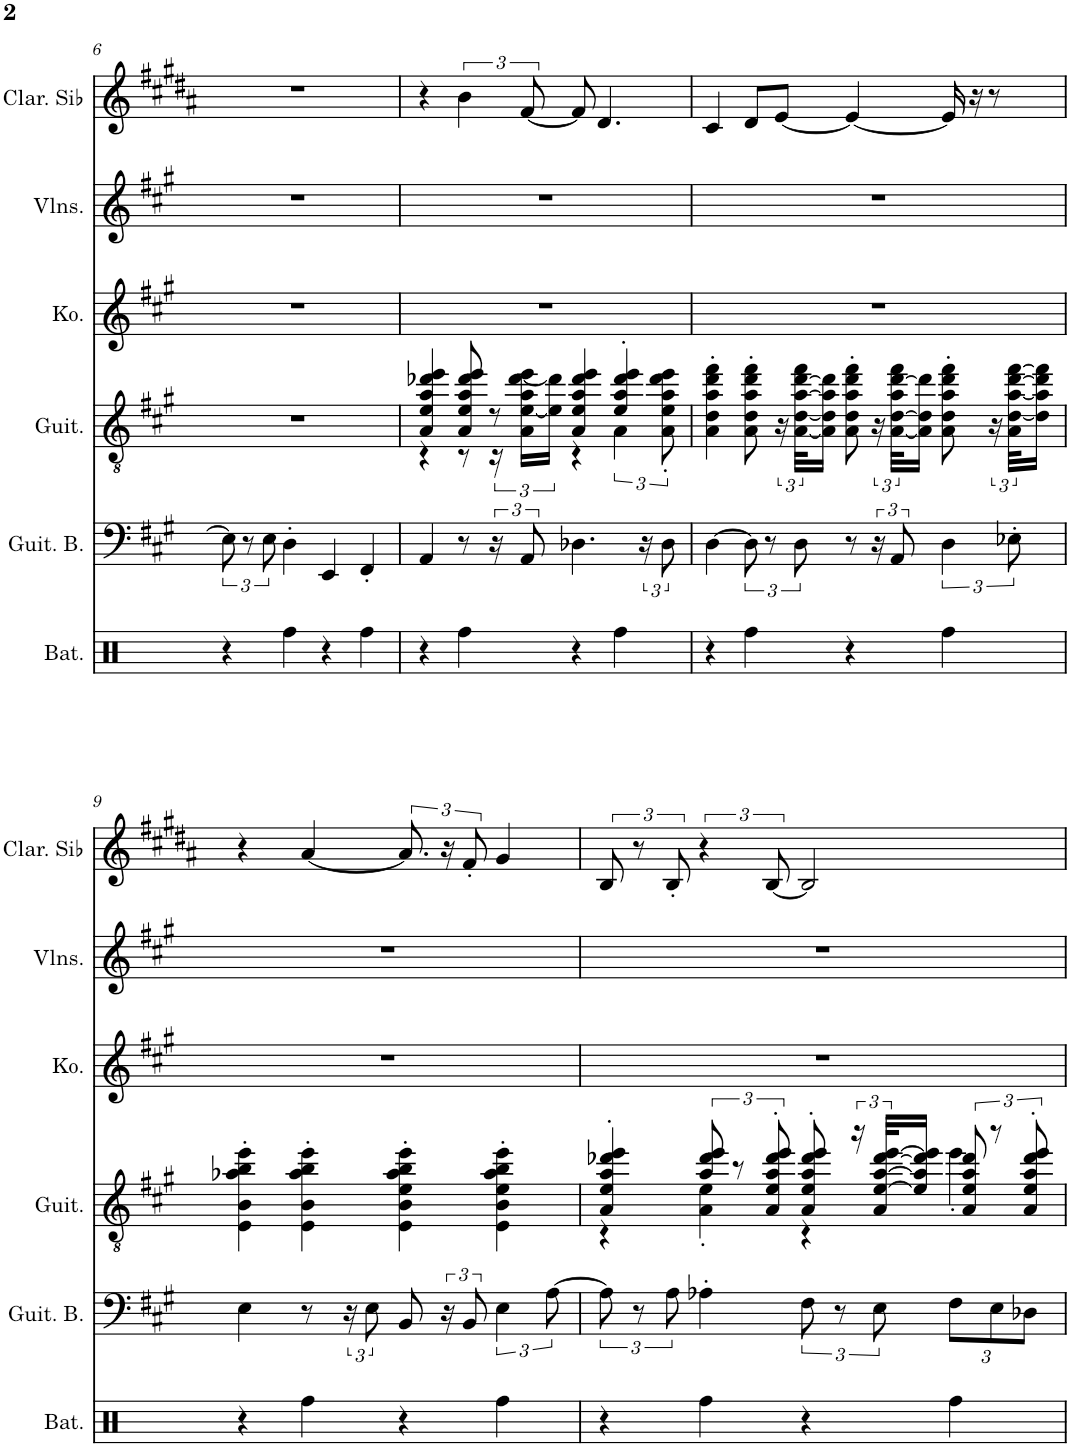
**kern	**kern	**kern	**kern	**kern	**kern
*part6	*part5	*part4	*part3	*part2	*part1
*staff6	*staff5	*staff4	*staff3	*staff2	*staff1
*I"Batterie, Drums	*I"Guitare Basse	*I"Guitare acoustique, Acoustic Guitar (steel)	*I"Koto, Koto	*I"Violons, String Ensemble 1	*I"Clarinette en Sib
*I'Bat.	*I'Guit. B.	*I'Guit.	*I'Ko.	*I'Vlns.	*I'Clar. Sib
!!LO:PB:g=z
*clefX	*clefF4	*clefGv2	*clefG2	*clefG2	*clefG2
*	*Trd7c12	*	*	*	*Trd1c2
*k[]	*k[f#c#g#]	*k[f#c#g#]	*k[f#c#g#]	*k[f#c#g#]	*k[f#c#g#d#a#]
*M4/4	*M4/4	*M4/4	*M4/4	*M4/4	*M4/4
=6	=6	=6	=6	=6	=6
4r	12E\]	1r	1r	1r	1r
.	12r	.	.	.	.
.	12E\	.	.	.	.
4Rff\	4D'\	.	.	.	.
4r	4EE/	.	.	.	.
4Rff\	4FF#'/	.	.	.	.
=7	=7	=7	=7	=7	=7
*	*	*^	*	*	*
4r	4AA/	4A/ 4e/ 4a/ 4dd-X/ 4ee/	4r	1r	1r	4r
4Rff\	8r	8A/ 8e/ 8a/ 8dd-/ 8ee/	8r	.	.	6b\
.	24r	8r	24r	.	.	.
.	12AA/	.	24A\ [24e\ 24a\ [24dd-\ 24ee\LL	.	.	[12f#/
.	.	.	24e\] 24dd-\]JJ	.	.	.
4r	4.D-X\	4A/ 4e/ 4a/ 4dd-/ 4ee/	4r	.	.	8f#/]
.	.	.	.	.	.	4.d#/
4Rff\	.	4e/' 4a/' 4dd-/' 4ee/'	6A\	.	.	.
.	24r	.	.	.	.	.
.	12D-\	.	12A\' 12e\' 12a\' 12dd-\' 12ee\'	.	.	.
*	*	*v	*v	*	*	*
=8	=8	=8	=8	=8	=8
4r	[4D\	4A\' 4d\' 4a\' 4dd\' 4ff#\'	1r	1r	4c#/
4Rff\	12D\]	8A\' 8d\' 8a\' 8dd\' 8ff#\'	.	.	8d#/L
.	12r	.	.	.	.
.	.	24r	.	.	[8e/J
.	12D\	[48A\ [48d\ [48a\ [48dd\ 48ff#\KLL	.	.	.
.	.	16A\] 16d\] 16a\] 16dd\]JJ	.	.	.
4r	8r	8A\' 8d\' 8a\' 8dd\' 8ff#\'	.	.	4e/_
.	24r	24r	.	.	.
.	12AA/	[48A\ [48d\ 48a\ [48dd\ 48ff#\KLL	.	.	.
.	.	16A\] 16d\] 16dd\]JJ	.	.	.
4Rff\	6D\	8A\' 8d\' 8a\' 8dd\' 8ff#\'	.	.	16e/]
.	.	.	.	.	16r
.	.	24r	.	.	8r
.	12E-X'\	48A\ [48d\ [48a\ [48dd\ [48ff#\KLL	.	.	.
.	.	16d\] 16a\] 16dd\] 16ff#\]JJ	.	.	.
!!LO:LB:g=z
=9	=9	=9	=9	=9	=9
4r	4E\	4E\' 4B\' 4a-X\' 4b\' 4ee\'	1r	1r	4r
4Rff\	8r	4E\' 4B\' 4a-\' 4b\' 4ee\'	.	.	[4a#/
.	24r	.	.	.	.
.	12E\	.	.	.	.
4r	8BB/	4E\' 4B\' 4e\' 4a-\' 4b\' 4ee\'	.	.	12.a#/]
.	24r	.	.	.	24r
.	12BB/	.	.	.	12f#'/
4Rff\	6E\	4E\' 4B\' 4e\' 4a-\' 4b\' 4ee\'	.	.	4g#/
.	[12A\	.	.	.	.
=10	=10	=10	=10	=10	=10
*	*	*^	*	*	*
4r	12A\]	4A/' 4e/' 4a/' 4dd-X/' 4ee/'	4r	1r	1r	12B/
.	12r	.	.	.	.	12r
.	12A\	.	.	.	.	12B'/
4Rff\	4A-X'\	12a/ 12dd-/ 12ee/	4A\' 4e\'	.	.	6r
.	.	12r	.	.	.	.
.	.	12A/' 12e/' 12a/' 12dd-/' 12ee/'	.	.	.	[12B/
4r	12F#\	8A/' 8e/' 8a/' 8dd-/' 8ee/'	4r	.	.	2B/]
.	12r	.	.	.	.	.
.	.	24r	.	.	.	.
.	12E\	48A/ [48e/ [48a/ [48dd-/ [48ee/KLL	.	.	.	.
.	.	16e/] 16a/] 16dd-/] 16ee/]JJ	.	.	.	.
*	*Xbrackettup	*	*	*	*	*
4Rff\	12F#\L	12A/ 12e/ 12a/ 12dd-/	4ee'\	.	.	.
.	12E\	12r	.	.	.	.
.	12D-X\J	12A/' 12e/' 12a/' 12dd-/' 12ee/'	.	.	.	.
*	*	*v	*v	*	*	*
=	=	=	=	=	=
*-	*-	*-	*-	*-	*-
